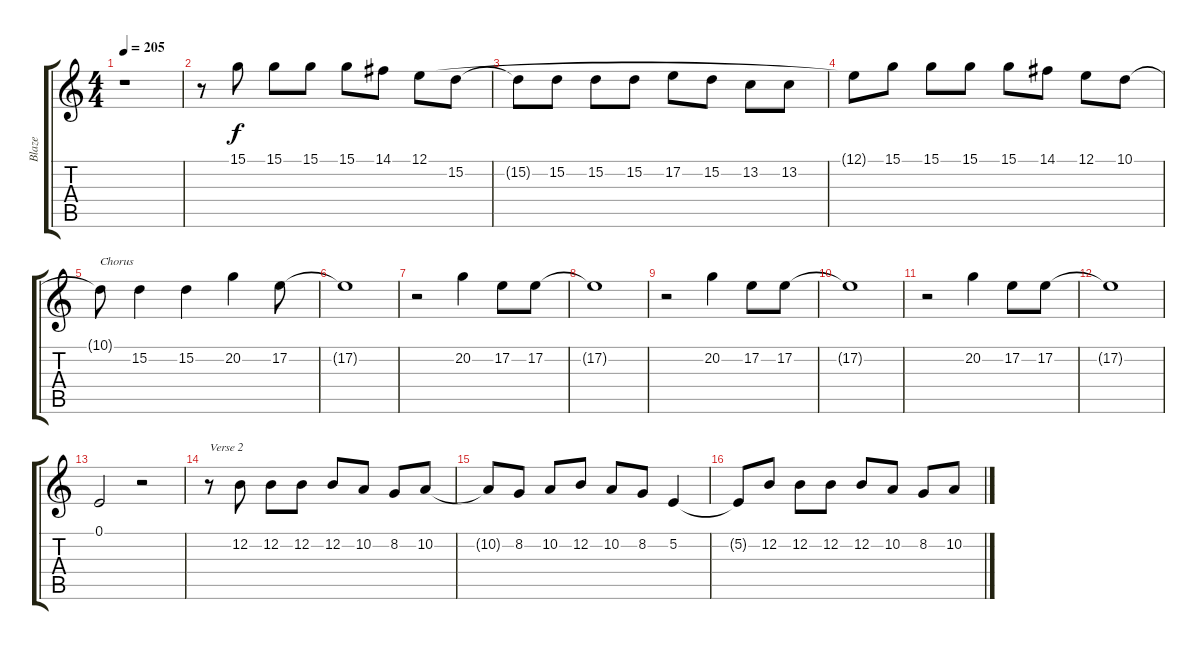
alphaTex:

\track ("Blaze" "Blaze") {instrument lead4chiff}
\staff {score tabs}
\tuning (E4 B3 G3 D3 A2 E2) {hide}
\ts (4 4)
\tempo 205
\clef g2
\ks c
r.1{dy f} |
r.8 15.1.8 15.1.8 15.1.8 15.1.8 14.1.8 12.1.8 15.2.8 |
15.2{t}.8 15.2.8 15.2.8 15.2.8 17.2.8 15.2.8 13.2.8 13.2.8 |
12.1{t}.8 15.1.8 15.1.8 15.1.8 15.1.8 14.1.8 12.1.8 10.1.8 |
10.1{t}.8{txt "Chorus"} 15.2.4 15.2.4 20.2.4 17.2.8 |
17.2{t}.1 |
r.2 20.2.4 17.2.8 17.2.8 |
17.2{t}.1 |
r.2 20.2.4 17.2.8 17.2.8 |
17.2{t}.1 |
r.2 20.2.4 17.2.8 17.2.8 |
17.2{t}.1 |
0.1.2 r.2 |
r.8{txt "Verse 2"} 12.2.8 12.2.8 12.2.8 12.2.8 10.2.8 8.2.8 10.2.8 |
10.2{t}.8 8.2.8 10.2.8 12.2.8 10.2.8 8.2.8 5.2.4 |
5.2{t}.8 12.2.8 12.2.8 12.2.8 12.2.8 10.2.8 8.2.8 10.2.8
